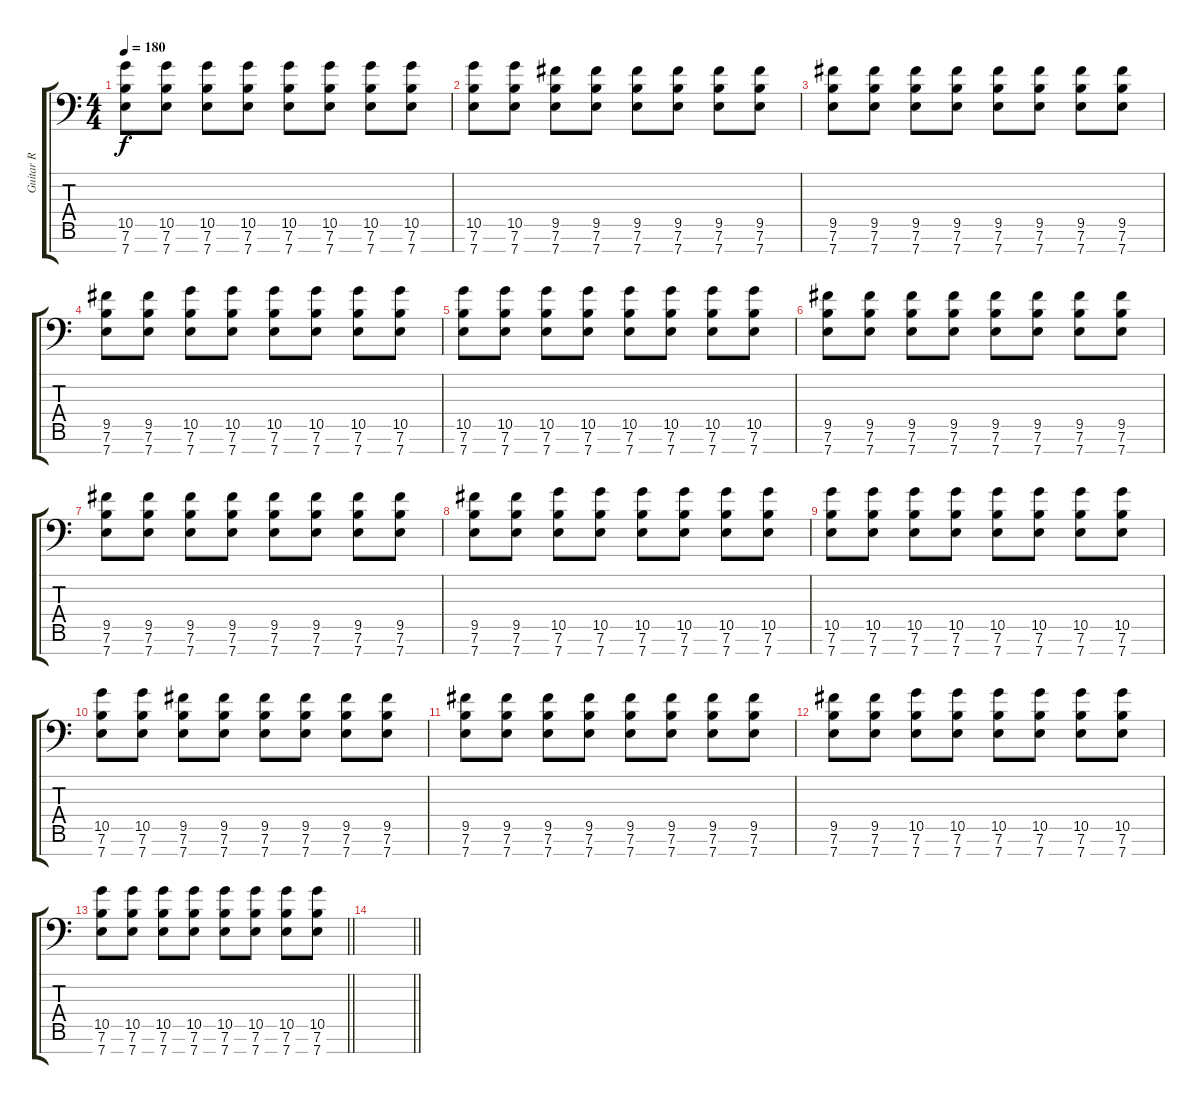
\track ("Guitar R" "Guitar R") {instrument overdrivenguitar}
\staff {score tabs}
\tuning (E4 B3 G3 D3 A2 E2 A1) {hide}
\ts (4 4)
\tempo 180
\clef f4
\ks c
(10.5 7.6 7.7).8{dy f} (10.5 7.6 7.7).8 (10.5 7.6 7.7).8 (10.5 7.6 7.7).8 (10.5 7.6 7.7).8 (10.5 7.6 7.7).8 (10.5 7.6 7.7).8 (10.5 7.6 7.7).8 |
(10.5 7.6 7.7).8 (10.5 7.6 7.7).8 (9.5 7.6 7.7).8 (9.5 7.6 7.7).8 (9.5 7.6 7.7).8 (9.5 7.6 7.7).8 (9.5 7.6 7.7).8 (9.5 7.6 7.7).8 |
(9.5 7.6 7.7).8 (9.5 7.6 7.7).8 (9.5 7.6 7.7).8 (9.5 7.6 7.7).8 (9.5 7.6 7.7).8 (9.5 7.6 7.7).8 (9.5 7.6 7.7).8 (9.5 7.6 7.7).8 |
(9.5 7.6 7.7).8 (9.5 7.6 7.7).8 (10.5 7.6 7.7).8 (10.5 7.6 7.7).8 (10.5 7.6 7.7).8 (10.5 7.6 7.7).8 (10.5 7.6 7.7).8 (10.5 7.6 7.7).8 |
(10.5 7.6 7.7).8 (10.5 7.6 7.7).8 (10.5 7.6 7.7).8 (10.5 7.6 7.7).8 (10.5 7.6 7.7).8 (10.5 7.6 7.7).8 (10.5 7.6 7.7).8 (10.5 7.6 7.7).8 |
(9.5 7.6 7.7).8 (9.5 7.6 7.7).8 (9.5 7.6 7.7).8 (9.5 7.6 7.7).8 (9.5 7.6 7.7).8 (9.5 7.6 7.7).8 (9.5 7.6 7.7).8 (9.5 7.6 7.7).8 |
(9.5 7.6 7.7).8 (9.5 7.6 7.7).8 (9.5 7.6 7.7).8 (9.5 7.6 7.7).8 (9.5 7.6 7.7).8 (9.5 7.6 7.7).8 (9.5 7.6 7.7).8 (9.5 7.6 7.7).8 |
(9.5 7.6 7.7).8 (9.5 7.6 7.7).8 (10.5 7.6 7.7).8 (10.5 7.6 7.7).8 (10.5 7.6 7.7).8 (10.5 7.6 7.7).8 (10.5 7.6 7.7).8 (10.5 7.6 7.7).8 |
(10.5 7.6 7.7).8 (10.5 7.6 7.7).8 (10.5 7.6 7.7).8 (10.5 7.6 7.7).8 (10.5 7.6 7.7).8 (10.5 7.6 7.7).8 (10.5 7.6 7.7).8 (10.5 7.6 7.7).8 |
(10.5 7.6 7.7).8 (10.5 7.6 7.7).8 (9.5 7.6 7.7).8 (9.5 7.6 7.7).8 (9.5 7.6 7.7).8 (9.5 7.6 7.7).8 (9.5 7.6 7.7).8 (9.5 7.6 7.7).8 |
(9.5 7.6 7.7).8 (9.5 7.6 7.7).8 (9.5 7.6 7.7).8 (9.5 7.6 7.7).8 (9.5 7.6 7.7).8 (9.5 7.6 7.7).8 (9.5 7.6 7.7).8 (9.5 7.6 7.7).8 |
(9.5 7.6 7.7).8 (9.5 7.6 7.7).8 (10.5 7.6 7.7).8 (10.5 7.6 7.7).8 (10.5 7.6 7.7).8 (10.5 7.6 7.7).8 (10.5 7.6 7.7).8 (10.5 7.6 7.7).8 |
\barLineRight lightlight
(10.5 7.6 7.7).8 (10.5 7.6 7.7).8 (10.5 7.6 7.7).8 (10.5 7.6 7.7).8 (10.5 7.6 7.7).8 (10.5 7.6 7.7).8 (10.5 7.6 7.7).8 (10.5 7.6 7.7).8 |
\barLineRight lightlight
